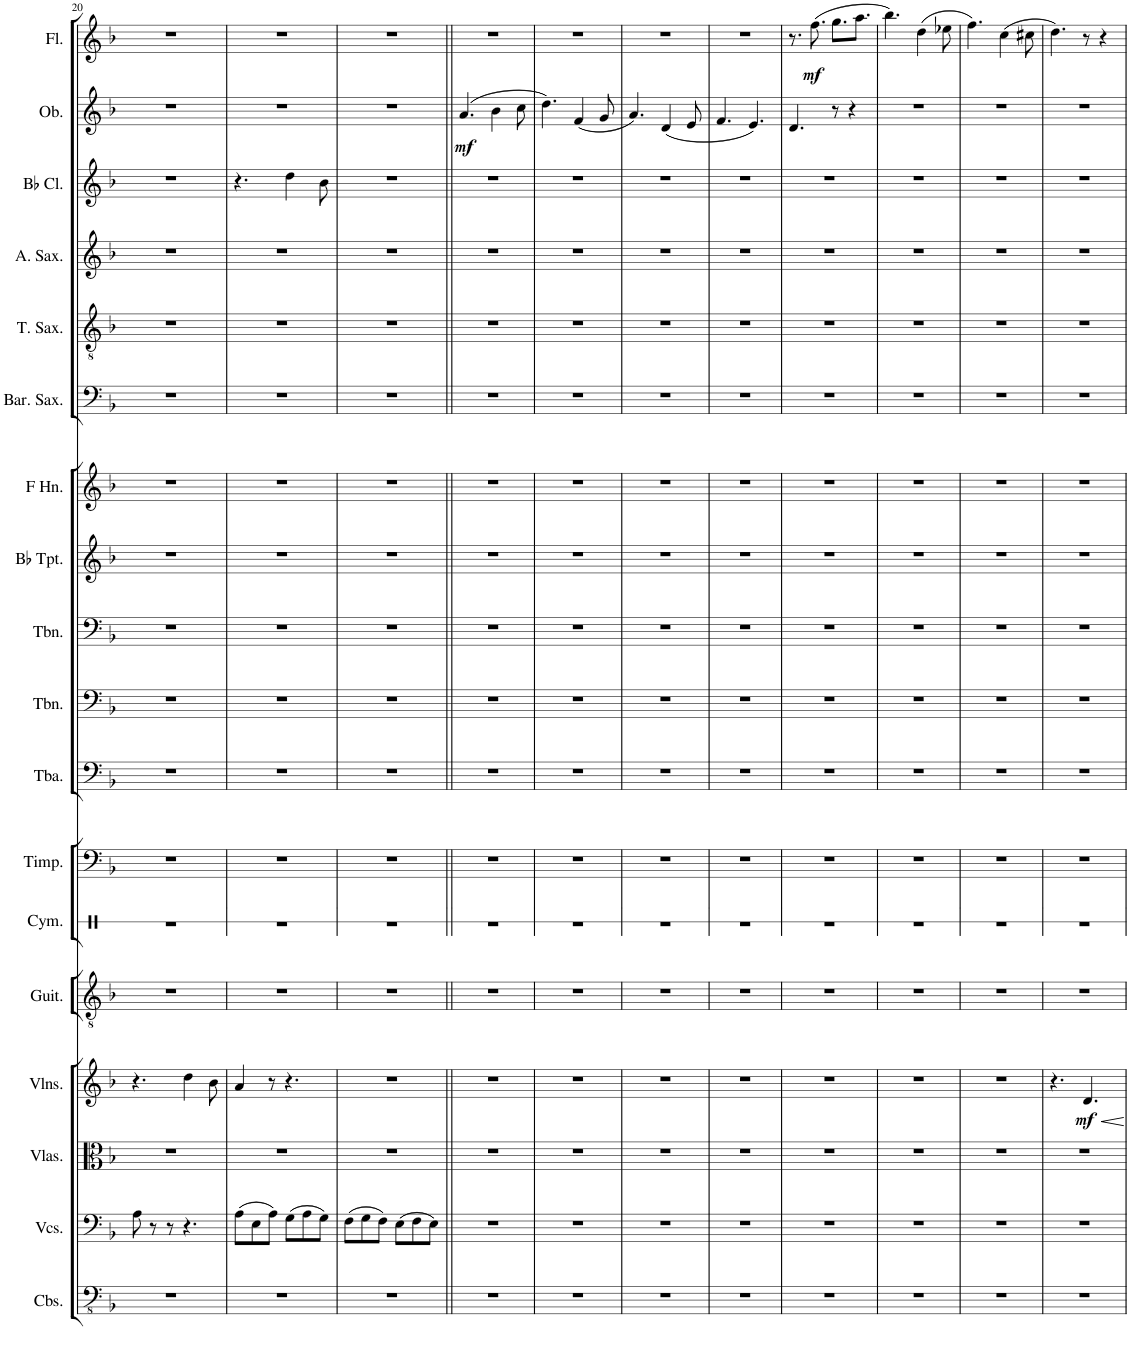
**kern	**kern	**kern	**kern	**dynam	**kern	**kern	**kern	**kern	**kern	**kern	**kern	**kern	**kern	**kern	**kern	**kern	**kern	**dynam	**kern	**dynam
*part18	*part17	*part16	*part15	*part15	*part14	*part13	*part12	*part11	*part10	*part9	*part8	*part7	*part6	*part5	*part4	*part3	*part2	*part2	*part1	*part1
*staff18	*staff17	*staff16	*staff15	*staff15	*staff14	*staff13	*staff12	*staff11	*staff10	*staff9	*staff8	*staff7	*staff6	*staff5	*staff4	*staff3	*staff2	*staff2	*staff1	*staff1
*I"Contrabasses	*I"Violoncellos	*I"Violas	*I"Violins	*	*I"Acoustic Guitar	*I"Cymbal	*I"Timpani	*I"Tuba	*I"Trombone	*I"Trombone	*I"Bb Trumpet	*I"Horn in F	*I"Baritone Saxophone	*I"Tenor Saxophone	*I"Alto Saxophone	*I"Bb Clarinet	*I"Oboe	*	*I"Flute	*
*I'Cbs.	*I'Vcs.	*I'Vlas.	*I'Vlns.	*	*I'Guit.	*I'Cym.	*I'Timp.	*I'Tba.	*I'Tbn.	*I'Tbn.	*I'Bb Tpt.	*	*I'Bar. Sax.	*I'T. Sax.	*I'A. Sax.	*I'Bb Cl.	*I'Ob.	*	*I'Fl.	*
!!LO:PB:g=z
*clefFv4	*clefF4	*clefC3	*clefG2	*	*clefGv2	*clefX	*clefF4	*clefF4	*clefF4	*clefF4	*clefG2	*clefG2	*clefF4	*clefGv2	*clefG2	*clefG2	*clefG2	*	*clefG2	*
*	*	*	*	*	*	*	*	*	*	*	*ITrd1c2	*ITrd4c7	*ITrd12c21	*ITrd8c14	*ITrd5c9	*ITrd1c2	*	*	*	*
*k[b-]	*k[b-]	*k[b-]	*k[b-]	*	*k[b-]	*k[]	*k[b-]	*k[b-]	*k[b-]	*k[b-]	*k[b-]	*k[b-]	*k[b-]	*k[b-]	*k[b-]	*k[b-]	*k[b-]	*	*k[b-]	*
*M6/8	*M6/8	*M6/8	*M6/8	*	*M6/8	*M6/8	*M6/8	*M6/8	*M6/8	*M6/8	*M6/8	*M6/8	*M6/8	*M6/8	*M6/8	*M6/8	*M6/8	*	*M6/8	*
=20	=20	=20	=20	=20	=20	=20	=20	=20	=20	=20	=20	=20	=20	=20	=20	=20	=20	=20	=20	=20
2.r	8A\	2.r	4.r	.	2.r	2.r	2.r	2.r	2.r	2.r	2.r	2.r	2.r	2.r	2.r	2.r	2.r	.	2.r	.
.	8r	.	.	.	.	.	.	.	.	.	.	.	.	.	.	.	.	.	.	.
.	8r	.	.	.	.	.	.	.	.	.	.	.	.	.	.	.	.	.	.	.
.	4.r	.	4dd\	.	.	.	.	.	.	.	.	.	.	.	.	.	.	.	.	.
.	.	.	8b-\	.	.	.	.	.	.	.	.	.	.	.	.	.	.	.	.	.
=21	=21	=21	=21	=21	=21	=21	=21	=21	=21	=21	=21	=21	=21	=21	=21	=21	=21	=21	=21	=21
2.r	(8A\L	2.r	4a/	.	2.r	2.r	2.r	2.r	2.r	2.r	2.r	2.r	2.r	2.r	2.r	4.r	2.r	.	2.r	.
.	8E\	.	.	.	.	.	.	.	.	.	.	.	.	.	.	.	.	.	.	.
.	8A\J)	.	8r	.	.	.	.	.	.	.	.	.	.	.	.	.	.	.	.	.
.	(8G\L	.	4.r	.	.	.	.	.	.	.	.	.	.	.	.	4dd\	.	.	.	.
.	8A\	.	.	.	.	.	.	.	.	.	.	.	.	.	.	.	.	.	.	.
.	8G\J)	.	.	.	.	.	.	.	.	.	.	.	.	.	.	8b-\	.	.	.	.
=22	=22	=22	=22	=22	=22	=22	=22	=22	=22	=22	=22	=22	=22	=22	=22	=22	=22	=22	=22	=22
2.r	(8F\L	2.r	2.r	.	2.r	2.r	2.r	2.r	2.r	2.r	2.r	2.r	2.r	2.r	2.r	2.r	2.r	.	2.r	.
.	8G\	.	.	.	.	.	.	.	.	.	.	.	.	.	.	.	.	.	.	.
.	8F\J)	.	.	.	.	.	.	.	.	.	.	.	.	.	.	.	.	.	.	.
.	(8E\L	.	.	.	.	.	.	.	.	.	.	.	.	.	.	.	.	.	.	.
.	8F\	.	.	.	.	.	.	.	.	.	.	.	.	.	.	.	.	.	.	.
.	8E\J)	.	.	.	.	.	.	.	.	.	.	.	.	.	.	.	.	.	.	.
=23||	=23||	=23||	=23||	=23||	=23||	=23||	=23||	=23||	=23||	=23||	=23||	=23||	=23||	=23||	=23||	=23||	=23||	=23||	=23||	=23||
!	!	!	!	!	!	!	!	!	!	!	!	!	!	!	!	!	!	!LO:DY:b	!	!
2.r	2.r	2.r	2.r	.	2.r	2.r	2.r	2.r	2.r	2.r	2.r	2.r	2.r	2.r	2.r	2.r	(4.a/	mf	2.r	.
.	.	.	.	.	.	.	.	.	.	.	.	.	.	.	.	.	4b-\	.	.	.
.	.	.	.	.	.	.	.	.	.	.	.	.	.	.	.	.	8cc\	.	.	.
=24	=24	=24	=24	=24	=24	=24	=24	=24	=24	=24	=24	=24	=24	=24	=24	=24	=24	=24	=24	=24
2.r	2.r	2.r	2.r	.	2.r	2.r	2.r	2.r	2.r	2.r	2.r	2.r	2.r	2.r	2.r	2.r	4.dd\)	.	2.r	.
.	.	.	.	.	.	.	.	.	.	.	.	.	.	.	.	.	(4f/	.	.	.
.	.	.	.	.	.	.	.	.	.	.	.	.	.	.	.	.	8g/	.	.	.
=25	=25	=25	=25	=25	=25	=25	=25	=25	=25	=25	=25	=25	=25	=25	=25	=25	=25	=25	=25	=25
2.r	2.r	2.r	2.r	.	2.r	2.r	2.r	2.r	2.r	2.r	2.r	2.r	2.r	2.r	2.r	2.r	4.a/)	.	2.r	.
.	.	.	.	.	.	.	.	.	.	.	.	.	.	.	.	.	(4d/	.	.	.
.	.	.	.	.	.	.	.	.	.	.	.	.	.	.	.	.	8e/	.	.	.
=26	=26	=26	=26	=26	=26	=26	=26	=26	=26	=26	=26	=26	=26	=26	=26	=26	=26	=26	=26	=26
2.r	2.r	2.r	2.r	.	2.r	2.r	2.r	2.r	2.r	2.r	2.r	2.r	2.r	2.r	2.r	2.r	4.f/	.	2.r	.
.	.	.	.	.	.	.	.	.	.	.	.	.	.	.	.	.	4.e/)	.	.	.
=27	=27	=27	=27	=27	=27	=27	=27	=27	=27	=27	=27	=27	=27	=27	=27	=27	=27	=27	=27	=27
2.r	2.r	2.r	2.r	.	2.r	2.r	2.r	2.r	2.r	2.r	2.r	2.r	2.r	2.r	2.r	2.r	4.d/	.	8.r	.
!	!	!	!	!	!	!	!	!	!	!	!	!	!	!	!	!	!	!	!	!LO:DY:b
.	.	.	.	.	.	.	.	.	.	.	.	.	.	.	.	.	.	.	(8.ff\	mf
.	.	.	.	.	.	.	.	.	.	.	.	.	.	.	.	.	8r	.	8.gg\L	.
.	.	.	.	.	.	.	.	.	.	.	.	.	.	.	.	.	4r	.	.	.
.	.	.	.	.	.	.	.	.	.	.	.	.	.	.	.	.	.	.	8.aa\J	.
=28	=28	=28	=28	=28	=28	=28	=28	=28	=28	=28	=28	=28	=28	=28	=28	=28	=28	=28	=28	=28
2.r	2.r	2.r	2.r	.	2.r	2.r	2.r	2.r	2.r	2.r	2.r	2.r	2.r	2.r	2.r	2.r	2.r	.	4.bb-\)	.
.	.	.	.	.	.	.	.	.	.	.	.	.	.	.	.	.	.	.	(4dd\	.
.	.	.	.	.	.	.	.	.	.	.	.	.	.	.	.	.	.	.	8ee-X\	.
=29	=29	=29	=29	=29	=29	=29	=29	=29	=29	=29	=29	=29	=29	=29	=29	=29	=29	=29	=29	=29
2.r	2.r	2.r	2.r	.	2.r	2.r	2.r	2.r	2.r	2.r	2.r	2.r	2.r	2.r	2.r	2.r	2.r	.	4.ff\)	.
.	.	.	.	.	.	.	.	.	.	.	.	.	.	.	.	.	.	.	(4cc\	.
.	.	.	.	.	.	.	.	.	.	.	.	.	.	.	.	.	.	.	8cc#X\	.
=30	=30	=30	=30	=30	=30	=30	=30	=30	=30	=30	=30	=30	=30	=30	=30	=30	=30	=30	=30	=30
2.r	2.r	2.r	4.r	.	2.r	2.r	2.r	2.r	2.r	2.r	2.r	2.r	2.r	2.r	2.r	2.r	2.r	.	4.dd\)	.
!	!	!	!	!LO:DY:b	!	!	!	!	!	!	!	!	!	!	!	!	!	!	!	!
.	.	.	4.d/	mf	.	.	.	.	.	.	.	.	.	.	.	.	.	.	8r	.
.	.	.	.	.	.	.	.	.	.	.	.	.	.	.	.	.	.	.	4r	.
=	=	=	=	=	=	=	=	=	=	=	=	=	=	=	=	=	=	=	=	=
*-	*-	*-	*-	*-	*-	*-	*-	*-	*-	*-	*-	*-	*-	*-	*-	*-	*-	*-	*-	*-
